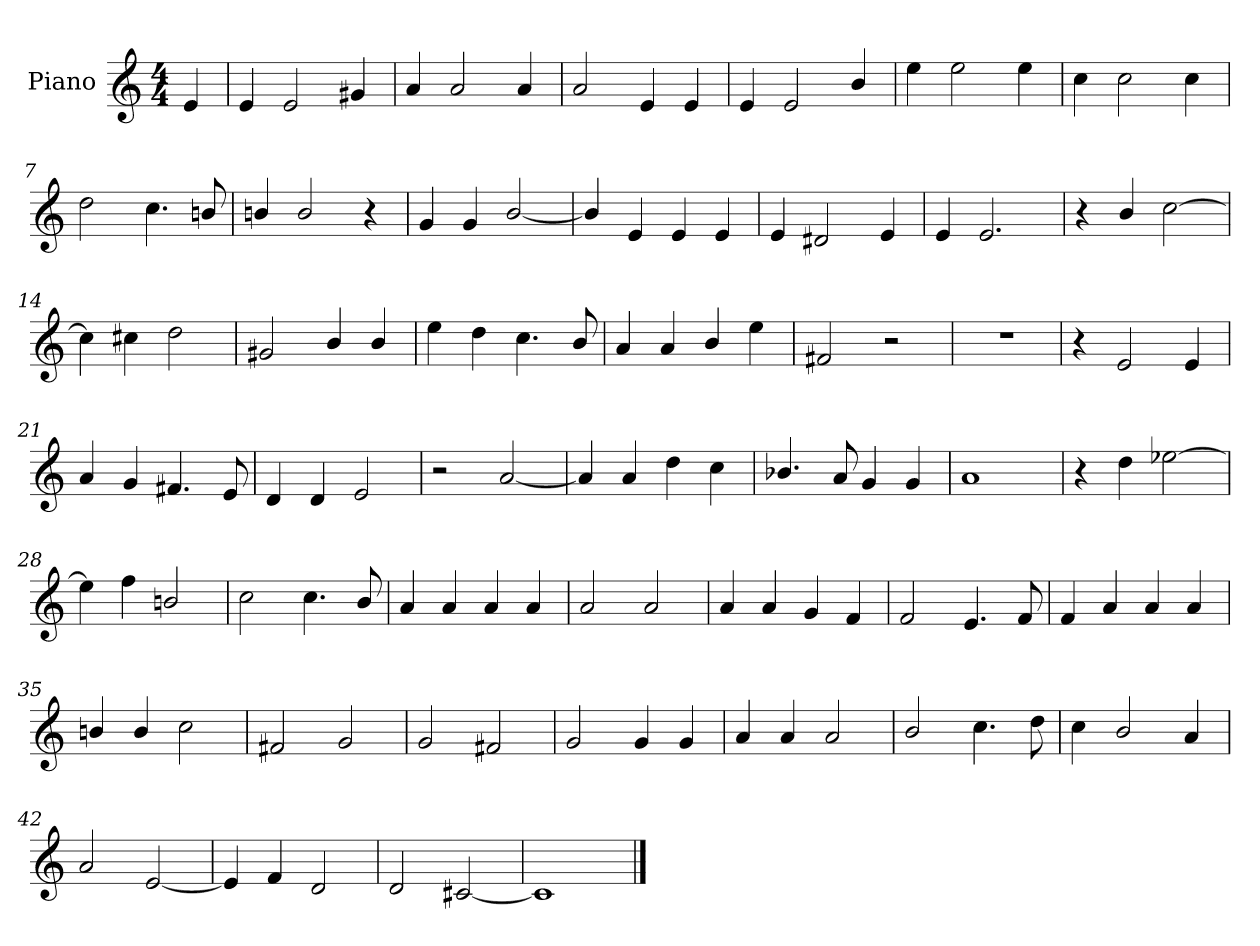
**kern
*part1
*staff1
*I"Piano
*I'Pno.
*clefG2
*k[]
*M4/4
*MM70
=
4e/
=1
4e/
2e/
4g#X/
=2
4a/
2a/
4a/
=3
2a/
4e/
4e/
=4
4e/
2e/
4b/
=5
4ee\
2ee\
4ee\
=6
4cc\
2cc\
4cc\
=7
2dd\
4.cc\
8bn/
=8
4bn/
2b/
4r
=9
4g/
4g/
[2b/
=10
4b/]
4e/
4e/
4e/
!!LO:LB:g=z
=11
4e/
2d#X/
4e/
=12
4e/
2.e/
=13
4r
4b/
[2cc\
=14
4cc\]
4cc#X\
2dd\
=15
2g#X/
4b/
4b/
=16
4ee\
4dd\
4.cc\
8b/
=17
4a/
4a/
4b/
4ee\
=18
2f#X/
2r
=19
1r
=20
4r
2e/
4e/
!!LO:LB:g=z
=21
4a/
4g/
4.f#X/
8e/
=22
4d/
4d/
2e/
=23
2r
[2a/
=24
4a/]
4a/
4dd\
4cc\
=25
4.b-X/
8a/
4g/
4g/
=26
1a
=27
4r
4dd\
[2ee-X\
=28
4ee-\]
4ff\
2bn/
=29
2cc\
4.cc\
8b/
=30
4a/
4a/
4a/
4a/
!!LO:LB:g=z
=31
2a/
2a/
=32
4a/
4a/
4g/
4f/
=33
2f/
4.e/
8f/
=34
4f/
4a/
4a/
4a/
=35
4bn/
4b/
2cc\
=36
2f#X/
2g/
=37
2g/
2f#X/
=38
2g/
4g/
4g/
=39
4a/
4a/
2a/
=40
2b/
4.cc\
8dd\
=41
4cc\
2b/
4a/
!!LO:LB:g=z
=42
2a/
[2e/
=43
4e/]
4f/
2d/
=44
2d/
[2c#X/
=45
1c#]
==
*-
